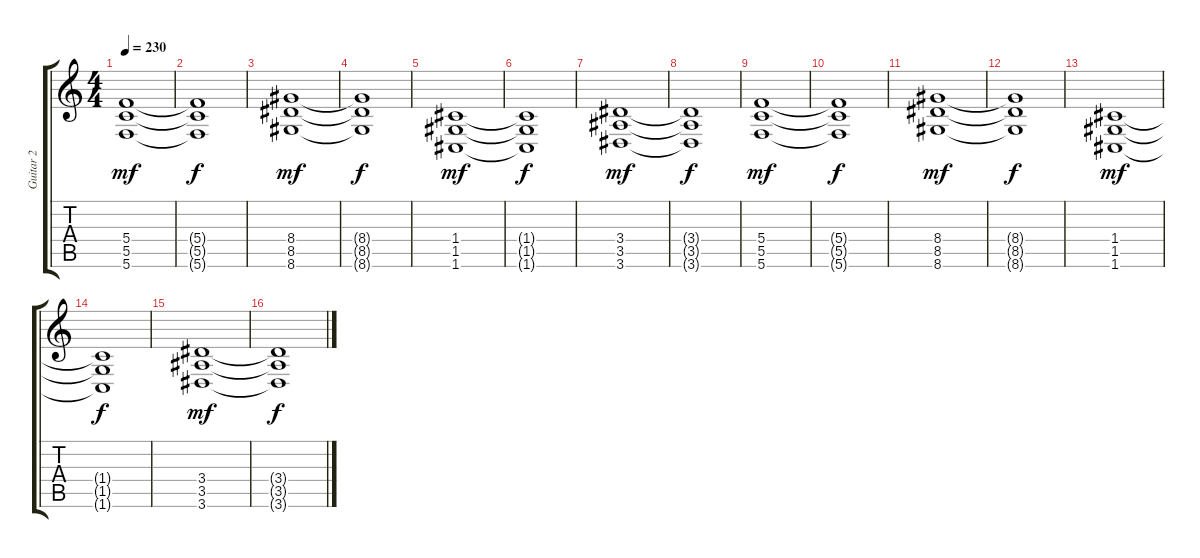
\track ("Guitar 2" "Guitar 2") {instrument distortionguitar}
\staff {score tabs}
\tuning (D4 A3 F3 C3 G2 C2) {hide}
\ts (4 4)
\tempo 230
\clef g2
\ks c
(5.4 5.5 5.6).1{dy mf} |
(5.4{t} 5.5{t} 5.6{t}).1{dy f} |
(8.4 8.5 8.6).1{dy mf} |
(8.4{t} 8.5{t} 8.6{t}).1{dy f} |
(1.4 1.5 1.6).1{dy mf} |
(1.4{t} 1.5{t} 1.6{t}).1{dy f} |
(3.4 3.5 3.6).1{dy mf} |
(3.4{t} 3.5{t} 3.6{t}).1{dy f} |
(5.4 5.5 5.6).1{dy mf} |
(5.4{t} 5.5{t} 5.6{t}).1{dy f} |
(8.4 8.5 8.6).1{dy mf} |
(8.4{t} 8.5{t} 8.6{t}).1{dy f} |
(1.4 1.5 1.6).1{dy mf} |
(1.4{t} 1.5{t} 1.6{t}).1{dy f} |
(3.4 3.5 3.6).1{dy mf} |
(3.4{t} 3.5{t} 3.6{t}).1{dy f}
